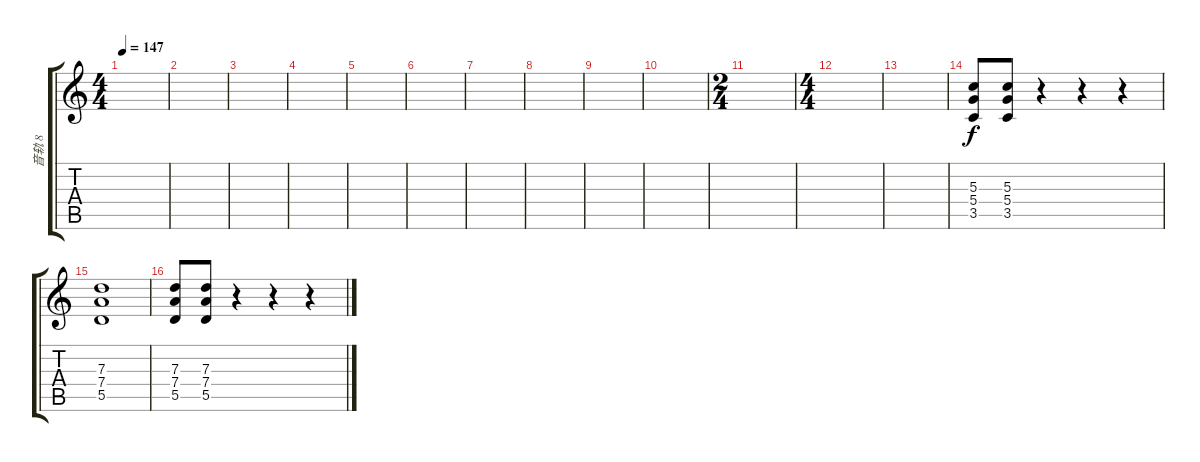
\track ("音轨 8" "音轨 8") {instrument distortionguitar}
\staff {score tabs}
\tuning (E4 B3 G3 D3 A2 E2) {hide}
\ts (4 4)
\tempo 147
\clef g2
\ks c
|
|
|
|
|
|
|
|
|
|
\ts (2 4)
|
\ts (4 4)
|
|
(5.3 5.4 3.5).8{volume 12} (5.3 5.4 3.5).8 r.4 r.4 r.4 |
(7.3 7.4 5.5).1 |
(7.3 7.4 5.5).8 (7.3 7.4 5.5).8 r.4 r.4 r.4
